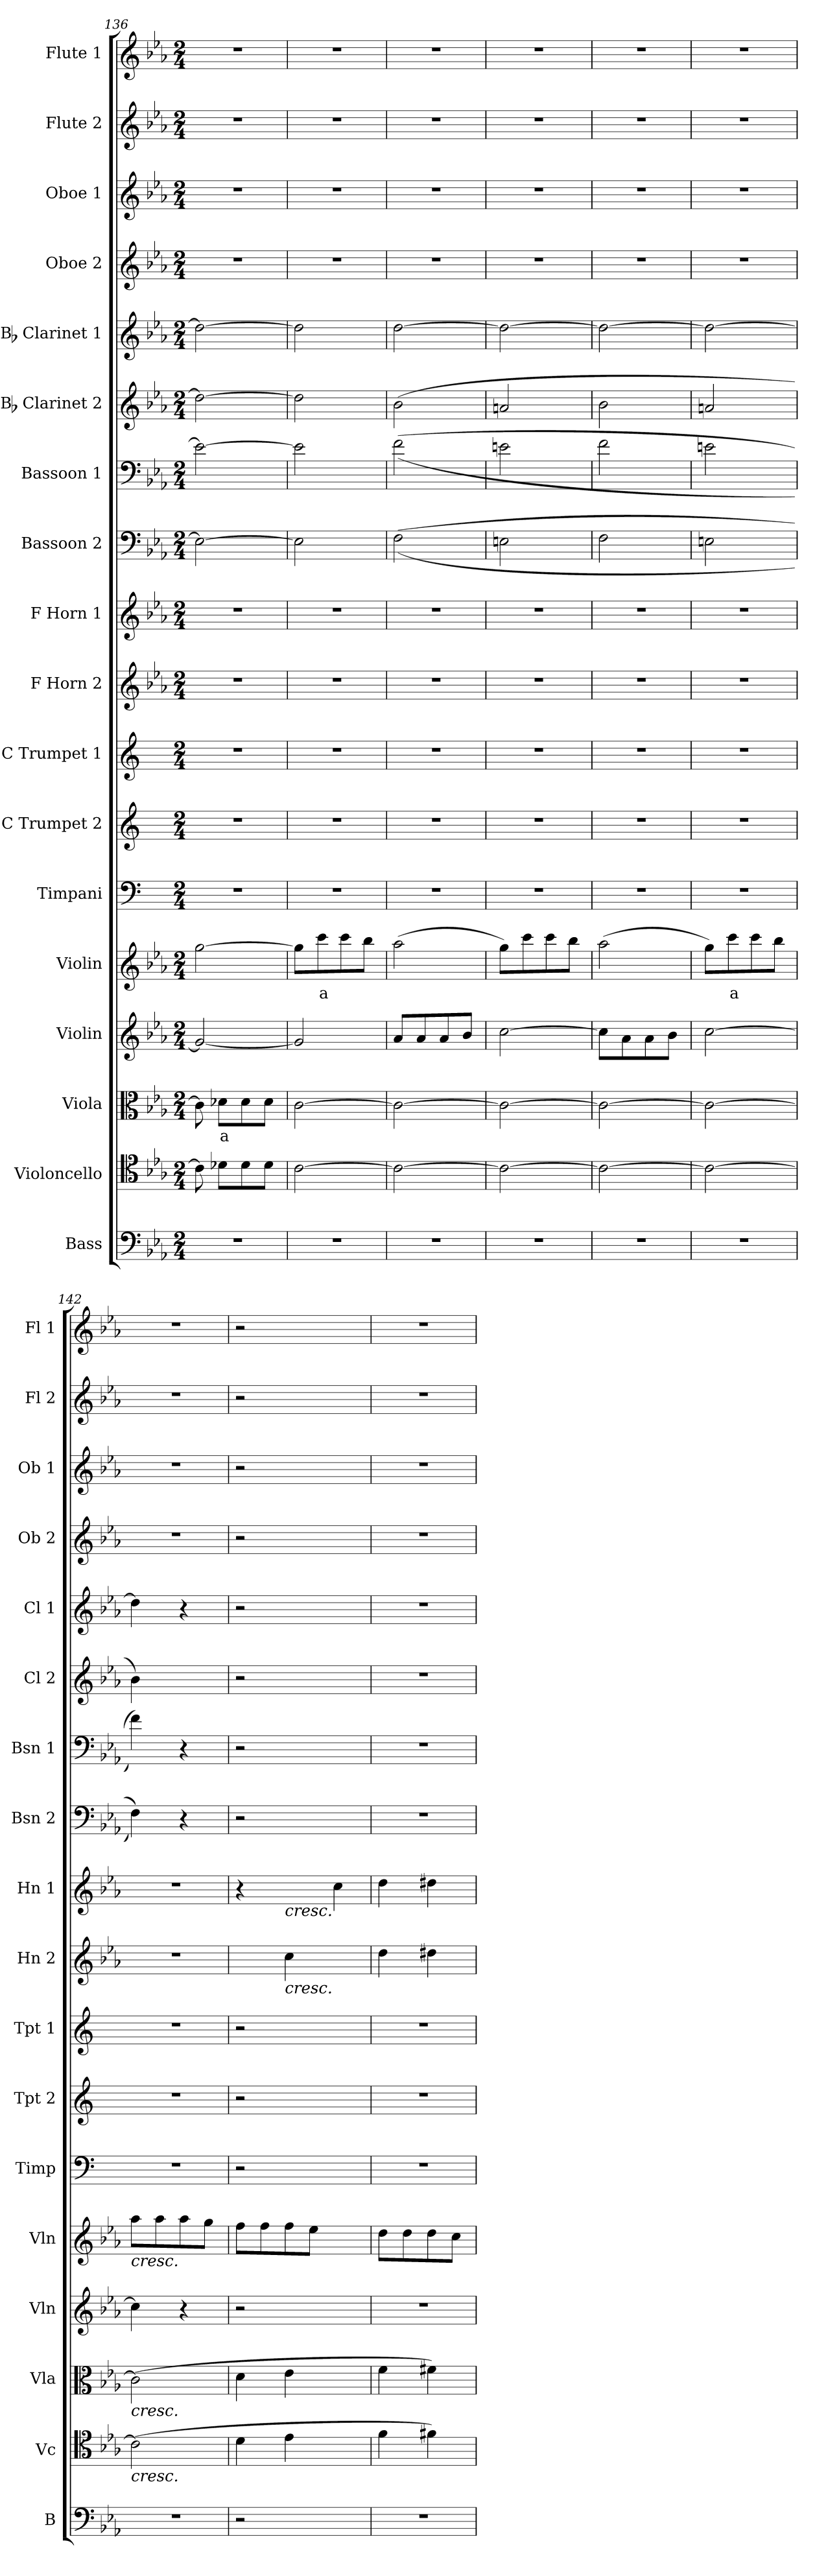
**kern	**kern	**kern	**text	**kern	**kern	**text	**kern	**kern	**kern	**kern	**kern	**kern	**kern	**kern	**kern	**kern	**kern	**kern	**kern
*part18	*part17	*part16	*part16	*part15	*part14	*part14	*part13	*part12	*part11	*part10	*part9	*part8	*part7	*part6	*part5	*part4	*part3	*part2	*part1
*staff18	*staff17	*staff16	*staff16	*staff15	*staff14	*staff14	*staff13	*staff12	*staff11	*staff10	*staff9	*staff8	*staff7	*staff6	*staff5	*staff4	*staff3	*staff2	*staff1
*I"Bass	*I"Violoncello	*I"Viola	*	*I"Violin	*I"Violin	*	*I"Timpani	*I"C Trumpet 2	*I"C Trumpet 1	*I"F Horn 2	*I"F Horn 1	*I"Bassoon 2	*I"Bassoon 1	*I"Bb Clarinet 2	*I"Bb Clarinet 1	*I"Oboe 2	*I"Oboe 1	*I"Flute 2	*I"Flute 1
*I'B	*I'Vc	*I'Vla	*	*I'Vln	*I'Vln	*	*I'Timp	*I'Tpt 2	*I'Tpt 1	*I'Hn 2	*I'Hn 1	*I'Bsn 2	*I'Bsn 1	*I'Cl 2	*I'Cl 1	*I'Ob 2	*I'Ob 1	*I'Fl 2	*I'Fl 1
*clefF4	*clefC4	*clefC3	*	*clefG2	*clefG2	*	*clefF4	*clefG2	*clefG2	*clefG2	*clefG2	*clefF4	*clefF4	*clefG2	*clefG2	*clefG2	*clefG2	*clefG2	*clefG2
*ITrd7c12	*	*	*	*	*	*	*	*	*	*ITrd4c7	*ITrd4c7	*	*	*ITrd1c2	*ITrd1c2	*	*	*	*
*k[b-e-a-]	*k[b-e-a-]	*k[b-e-a-]	*	*k[b-e-a-]	*k[b-e-a-]	*	*k[]	*k[]	*k[]	*k[b-e-a-d-]	*k[b-e-a-d-]	*k[b-e-a-]	*k[b-e-a-]	*k[b-e-a-d-g-]	*k[b-e-a-d-g-]	*k[b-e-a-]	*k[b-e-a-]	*k[b-e-a-]	*k[b-e-a-]
*M2/4	*M2/4	*M2/4	*	*M2/4	*M2/4	*	*M2/4	*M2/4	*M2/4	*M2/4	*M2/4	*M2/4	*M2/4	*M2/4	*M2/4	*M2/4	*M2/4	*M2/4	*M2/4
=136	=136	=136	=136	=136	=136	=136	=136	=136	=136	=136	=136	=136	=136	=136	=136	=136	=136	=136	=136
2r	8c]	8c]	.	2g_	[2gg	.	2r	2r	2r	2r	2r	2E\_	2e\_	2cc_	2cc_	2r	2r	2r	2r
!	!	!	!LO:LY:b	!	!	!	!	!	!	!	!	!	!	!	!	!	!	!	!
.	8d-XL	8d-XL	a	.	.	.	.	.	.	.	.	.	.	.	.	.	.	.	.
.	8d-	8d-	.	.	.	.	.	.	.	.	.	.	.	.	.	.	.	.	.
.	8d-J	8d-J	.	.	.	.	.	.	.	.	.	.	.	.	.	.	.	.	.
=137	=137	=137	=137	=137	=137	=137	=137	=137	=137	=137	=137	=137	=137	=137	=137	=137	=137	=137	=137
2r	[2c	[2c	.	2g]	8ggL]	.	2r	2r	2r	2r	2r	2E\]	2e\]	2cc]	2cc]	2r	2r	2r	2r
!	!	!	!	!	!	!LO:LY:b	!	!	!	!	!	!	!	!	!	!	!	!	!
.	.	.	.	.	8ccc	a	.	.	.	.	.	.	.	.	.	.	.	.	.
.	.	.	.	.	8ccc	.	.	.	.	.	.	.	.	.	.	.	.	.	.
.	.	.	.	.	8bb-J	.	.	.	.	.	.	.	.	.	.	.	.	.	.
=138	=138	=138	=138	=138	=138	=138	=138	=138	=138	=138	=138	=138	=138	=138	=138	=138	=138	=138	=138
2r	2c_	2c_	.	8a-L	(2aa-	.	2r	2r	2r	2r	2r	((2F\	((2f\	(2a-	[2cc	2r	2r	2r	2r
.	.	.	.	8a-	.	.	.	.	.	.	.	.	.	.	.	.	.	.	.
.	.	.	.	8a-	.	.	.	.	.	.	.	.	.	.	.	.	.	.	.
.	.	.	.	8b-J	.	.	.	.	.	.	.	.	.	.	.	.	.	.	.
!!LO:PB:g=z
=139	=139	=139	=139	=139	=139	=139	=139	=139	=139	=139	=139	=139	=139	=139	=139	=139	=139	=139	=139
2r	2c_	2c_	.	[2cc	8ggL)	.	2r	2r	2r	2r	2r	2En\	2en\	2gn	2cc_	2r	2r	2r	2r
.	.	.	.	.	8ccc	.	.	.	.	.	.	.	.	.	.	.	.	.	.
.	.	.	.	.	8ccc	.	.	.	.	.	.	.	.	.	.	.	.	.	.
.	.	.	.	.	8bb-J	.	.	.	.	.	.	.	.	.	.	.	.	.	.
=140	=140	=140	=140	=140	=140	=140	=140	=140	=140	=140	=140	=140	=140	=140	=140	=140	=140	=140	=140
2r	2c_	2c_	.	8ccL]	(2aa-	.	2r	2r	2r	2r	2r	2F\	2f\	2a-	2cc_	2r	2r	2r	2r
.	.	.	.	8a-	.	.	.	.	.	.	.	.	.	.	.	.	.	.	.
.	.	.	.	8a-	.	.	.	.	.	.	.	.	.	.	.	.	.	.	.
.	.	.	.	8b-J	.	.	.	.	.	.	.	.	.	.	.	.	.	.	.
=141	=141	=141	=141	=141	=141	=141	=141	=141	=141	=141	=141	=141	=141	=141	=141	=141	=141	=141	=141
2r	2c_	2c_	.	[2cc	8ggL)	.	2r	2r	2r	2r	2r	2En\	2en\	2gn	2cc_	2r	2r	2r	2r
!	!	!	!	!	!	!LO:LY:b	!	!	!	!	!	!	!	!	!	!	!	!	!
.	.	.	.	.	8ccc	a	.	.	.	.	.	.	.	.	.	.	.	.	.
.	.	.	.	.	8ccc	.	.	.	.	.	.	.	.	.	.	.	.	.	.
.	.	.	.	.	8bb-J	.	.	.	.	.	.	.	.	.	.	.	.	.	.
=142	=142	=142	=142	=142	=142	=142	=142	=142	=142	=142	=142	=142	=142	=142	=142	=142	=142	=142	=142
!	!	!	!	!	!LO:TX:b:i:t=cresc.	!	!	!	!	!	!	!	!	!	!	!	!	!	!
!	!	!LO:TX:b:i:t=cresc.	!	!	!	!	!	!	!	!	!	!	!	!	!	!	!	!	!
!	!LO:TX:b:i:t=cresc.	!	!	!	!	!	!	!	!	!	!	!	!	!	!	!	!	!	!
2r	(2c]	(2c]	.	4cc]	8aa-L	.	2r	2r	2r	2r	2r	4F\))	4f\))	4a-)	4cc]	2r	2r	2r	2r
.	.	.	.	.	8aa-	.	.	.	.	.	.	.	.	.	.	.	.	.	.
.	.	.	.	4r	8aa-	.	.	.	.	.	.	4r	4r	4ryy	4r	.	.	.	.
.	.	.	.	.	8ggJ	.	.	.	.	.	.	.	.	.	.	.	.	.	.
=143	=143	=143	=143	=143	=143	=143	=143	=143	=143	=143	=143	=143	=143	=143	=143	=143	=143	=143	=143
2r	4d	4d	.	2r	8ffL	.	2r	2r	2r	4ryy	4r	2r	2r	2r	2r	2r	2r	2r	2r
.	.	.	.	.	8ff	.	.	.	.	.	.	.	.	.	.	.	.	.	.
!	!	!	!	!	!	!	!	!	!	!	!LO:TX:b:i:t=cresc.	!	!	!	!	!	!	!	!
!	!	!	!	!	!	!	!	!	!	!LO:TX:b:i:t=cresc.	!	!	!	!	!	!	!	!	!
.	4e-	4e-	.	.	8ff	.	.	.	.	4f	4ryy	.	.	.	.	.	.	.	.
.	.	.	.	.	8ee-J	.	.	.	.	.	.	.	.	.	.	.	.	.	.
4ryy	4ryy	4ryy	.	4ryy	4ryy	.	4ryy	4ryy	4ryy	4ryy	4f	4ryy	4ryy	4ryy	4ryy	4ryy	4ryy	4ryy	4ryy
=144	=144	=144	=144	=144	=144	=144	=144	=144	=144	=144	=144	=144	=144	=144	=144	=144	=144	=144	=144
2r	4f	4f	.	2r	8ddL	.	2r	2r	2r	4g	4g	2r	2r	2r	2r	2r	2r	2r	2r
.	.	.	.	.	8dd	.	.	.	.	.	.	.	.	.	.	.	.	.	.
.	4f#X)	4f#X)	.	.	8dd	.	.	.	.	4g#	4g#X	.	.	.	.	.	.	.	.
.	.	.	.	.	8ccJ	.	.	.	.	.	.	.	.	.	.	.	.	.	.
=	=	=	=	=	=	=	=	=	=	=	=	=	=	=	=	=	=	=	=
*-	*-	*-	*-	*-	*-	*-	*-	*-	*-	*-	*-	*-	*-	*-	*-	*-	*-	*-	*-
